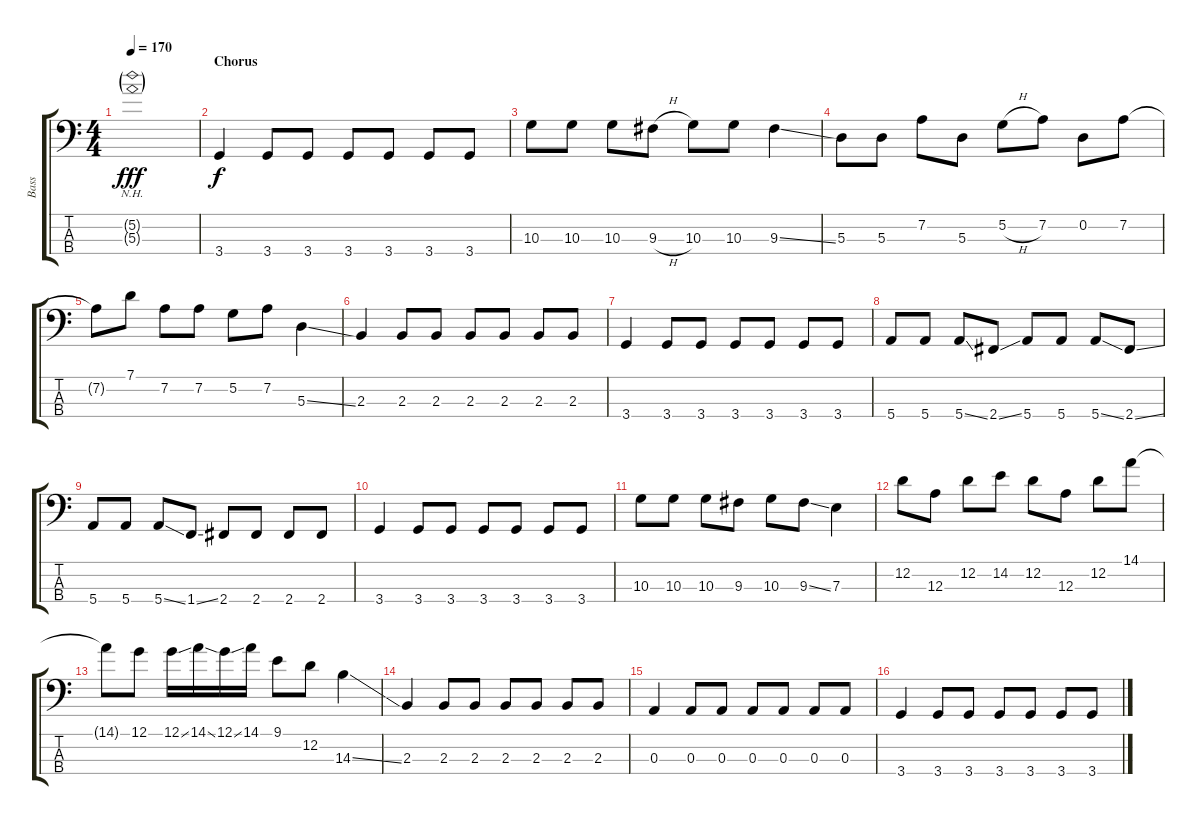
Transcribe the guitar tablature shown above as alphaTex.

\track ("Bass" "Bass") {instrument electricbasspick}
\staff {score tabs}
\tuning (G2 D2 A1 E1) {hide}
\ts (4 4)
\tempo 170
\clef f4
\ks c
(5.2{nh g} 5.3{nh g}).1{dy fff} |
\section ("" "Chorus")
3.4.4{dy f} 3.4.8 3.4.8 3.4.8 3.4.8 3.4.8 3.4.8 |
10.3.8 10.3.8 10.3.8 9.3{h}.8 10.3.8 10.3.8 9.3{ss}.4 |
5.3.8 5.3.8 7.2.8 5.3.8 5.2{h}.8 7.2.8 0.2.8 7.2.8 |
7.2{t}.8 7.1.8 7.2.8 7.2.8 5.2.8 7.2.8 5.3{ss}.4 |
2.3.4 2.3.8 2.3.8 2.3.8 2.3.8 2.3.8 2.3.8 |
3.4.4 3.4.8 3.4.8 3.4.8 3.4.8 3.4.8 3.4.8 |
5.4.8 5.4.8 5.4{ss}.8 2.4{ss}.8 5.4.8 5.4.8 5.4{ss}.8 2.4{ss}.8 |
5.4.8 5.4.8 5.4{ss}.8 1.4{ss}.8 2.4.8 2.4.8 2.4.8 2.4.8 |
3.4.4 3.4.8 3.4.8 3.4.8 3.4.8 3.4.8 3.4.8 |
10.3.8 10.3.8 10.3.8 9.3.8 10.3.8 9.3{ss}.8 7.3.4 |
12.2.8 12.3.8 12.2.8 14.2.8 12.2.8 12.3.8 12.2.8 14.1.8 |
14.1{t}.8 12.1.8 12.1{ss}.16 14.1{ss}.16 12.1{ss}.16 14.1.16 9.1.8 12.2.8 14.3{ss}.4 |
2.3.4 2.3.8 2.3.8 2.3.8 2.3.8 2.3.8 2.3.8 |
0.3.4 0.3.8 0.3.8 0.3.8 0.3.8 0.3.8 0.3.8 |
3.4.4 3.4.8 3.4.8 3.4.8 3.4.8 3.4.8 3.4.8
